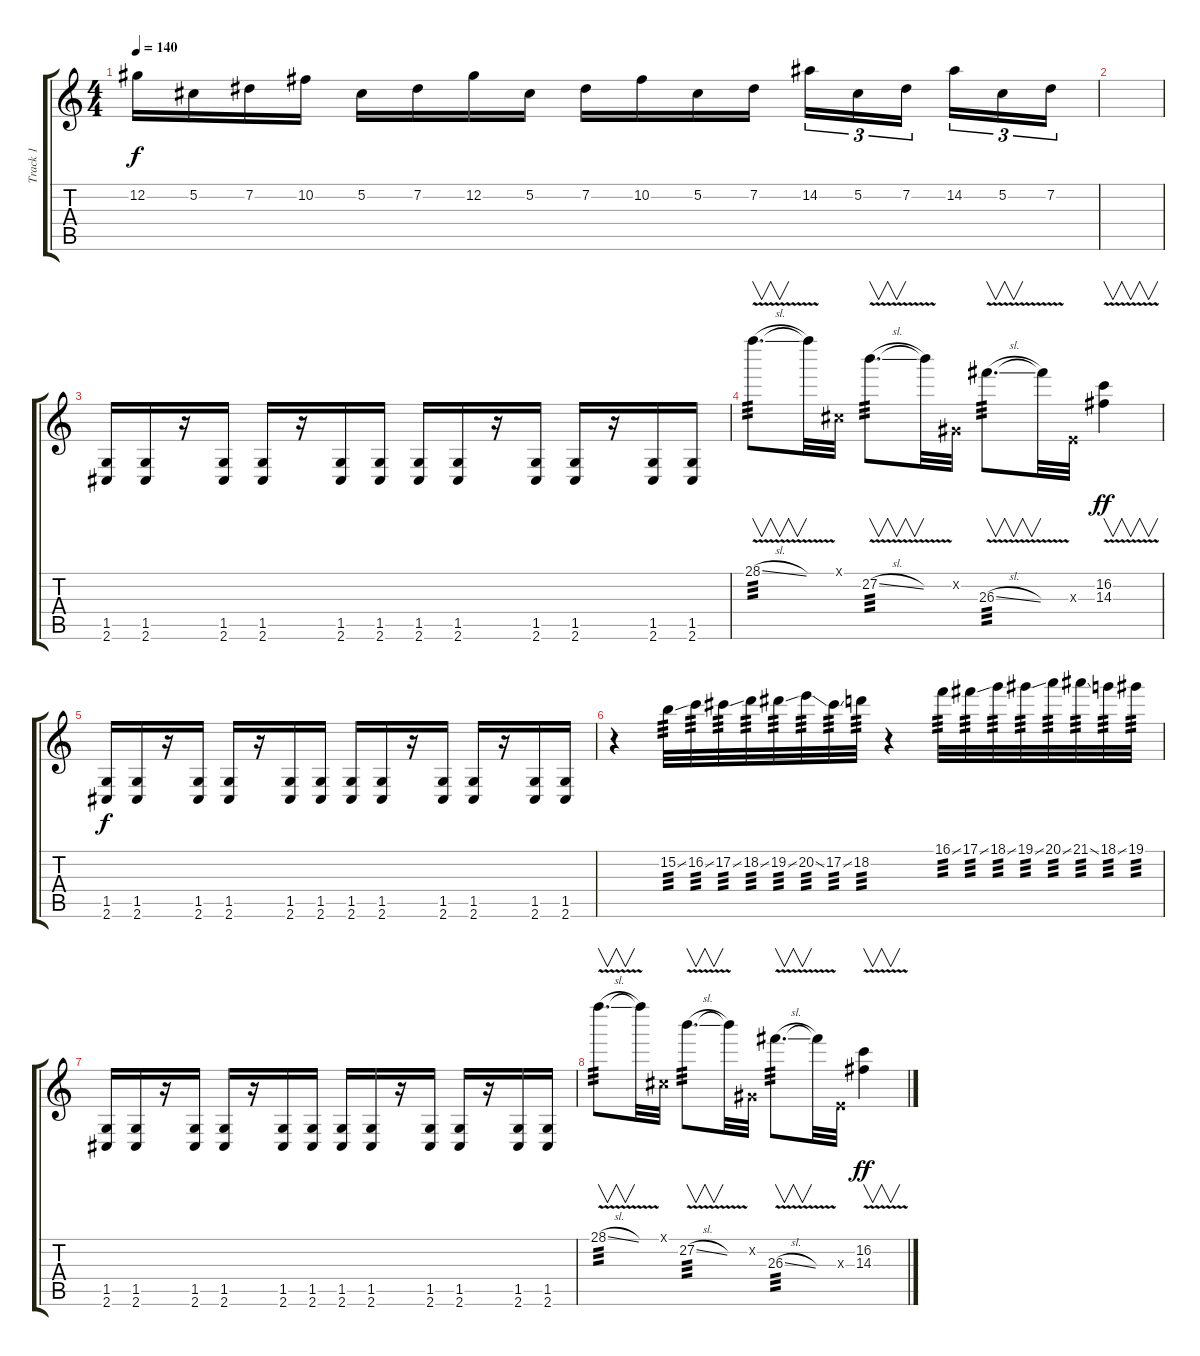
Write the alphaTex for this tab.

\track ("Track 1" "Track 1") {instrument distortionguitar}
\staff {score tabs}
\tuning (Db4 Ab3 E3 B2 Gb2 B1) {hide}
\ts (4 4)
\tempo 140
\clef g2
\ks c
12.2.16{dy f} 5.2.16 7.2.16 10.2.16 5.2.16 7.2.16 12.2.16 5.2.16 7.2.16 10.2.16 5.2.16 7.2.16 14.2.16{tu (3 2)} 5.2.16{tu (3 2)} 7.2.16{tu (3 2) beam splitsecondary} 14.2.16{tu (3 2)} 5.2.16{tu (3 2)} 7.2.16{tu (3 2)} |
|
(1.5 2.6).16 (1.5 2.6).16 r.16 (1.5 2.6).16 (1.5 2.6).16 r.16 (1.5 2.6).16 (1.5 2.6).16 (1.5 2.6).16 (1.5 2.6).16 r.16 (1.5 2.6).16 (1.5 2.6).16 r.16 (1.5 2.6).16 (1.5 2.6).16 |
28.1{v sl}.8{v d tp 3} 28.1{t}.32 0.1{x}.32 27.2{v sl}.8{v d tp 3} 27.2{t}.32 0.2{x}.32 26.3{v sl}.8{v d tp 3} 26.3{t}.32 0.3{x}.32 (16.2{v} 14.3{v}).4{v dy ff} |
(1.5 2.6).16{dy f} (1.5 2.6).16 r.16 (1.5 2.6).16 (1.5 2.6).16 r.16 (1.5 2.6).16 (1.5 2.6).16 (1.5 2.6).16 (1.5 2.6).16 r.16 (1.5 2.6).16 (1.5 2.6).16 r.16 (1.5 2.6).16 (1.5 2.6).16 |
r.4 15.2{ss}.32{tp 3} 16.2{ss}.32{tp 3} 17.2{ss}.32{tp 3} 18.2{ss}.32{tp 3} 19.2{ss}.32{tp 3} 20.2{ss}.32{tp 3} 17.2{ss}.32{tp 3} 18.2.32{tp 3} r.4 16.1{ss}.32{tp 3} 17.1{ss}.32{tp 3} 18.1{ss}.32{tp 3} 19.1{ss}.32{tp 3} 20.1{ss}.32{tp 3} 21.1{ss}.32{tp 3} 18.1{ss}.32{tp 3} 19.1.32{tp 3} |
(1.5 2.6).16 (1.5 2.6).16 r.16 (1.5 2.6).16 (1.5 2.6).16 r.16 (1.5 2.6).16 (1.5 2.6).16 (1.5 2.6).16 (1.5 2.6).16 r.16 (1.5 2.6).16 (1.5 2.6).16 r.16 (1.5 2.6).16 (1.5 2.6).16 |
28.1{v sl}.8{v d tp 3} 28.1{t}.32 0.1{x}.32 27.2{v sl}.8{v d tp 3} 27.2{t}.32 0.2{x}.32 26.3{v sl}.8{v d tp 3} 26.3{t}.32 0.3{x}.32 (16.2{v} 14.3{v}).4{v dy ff}
